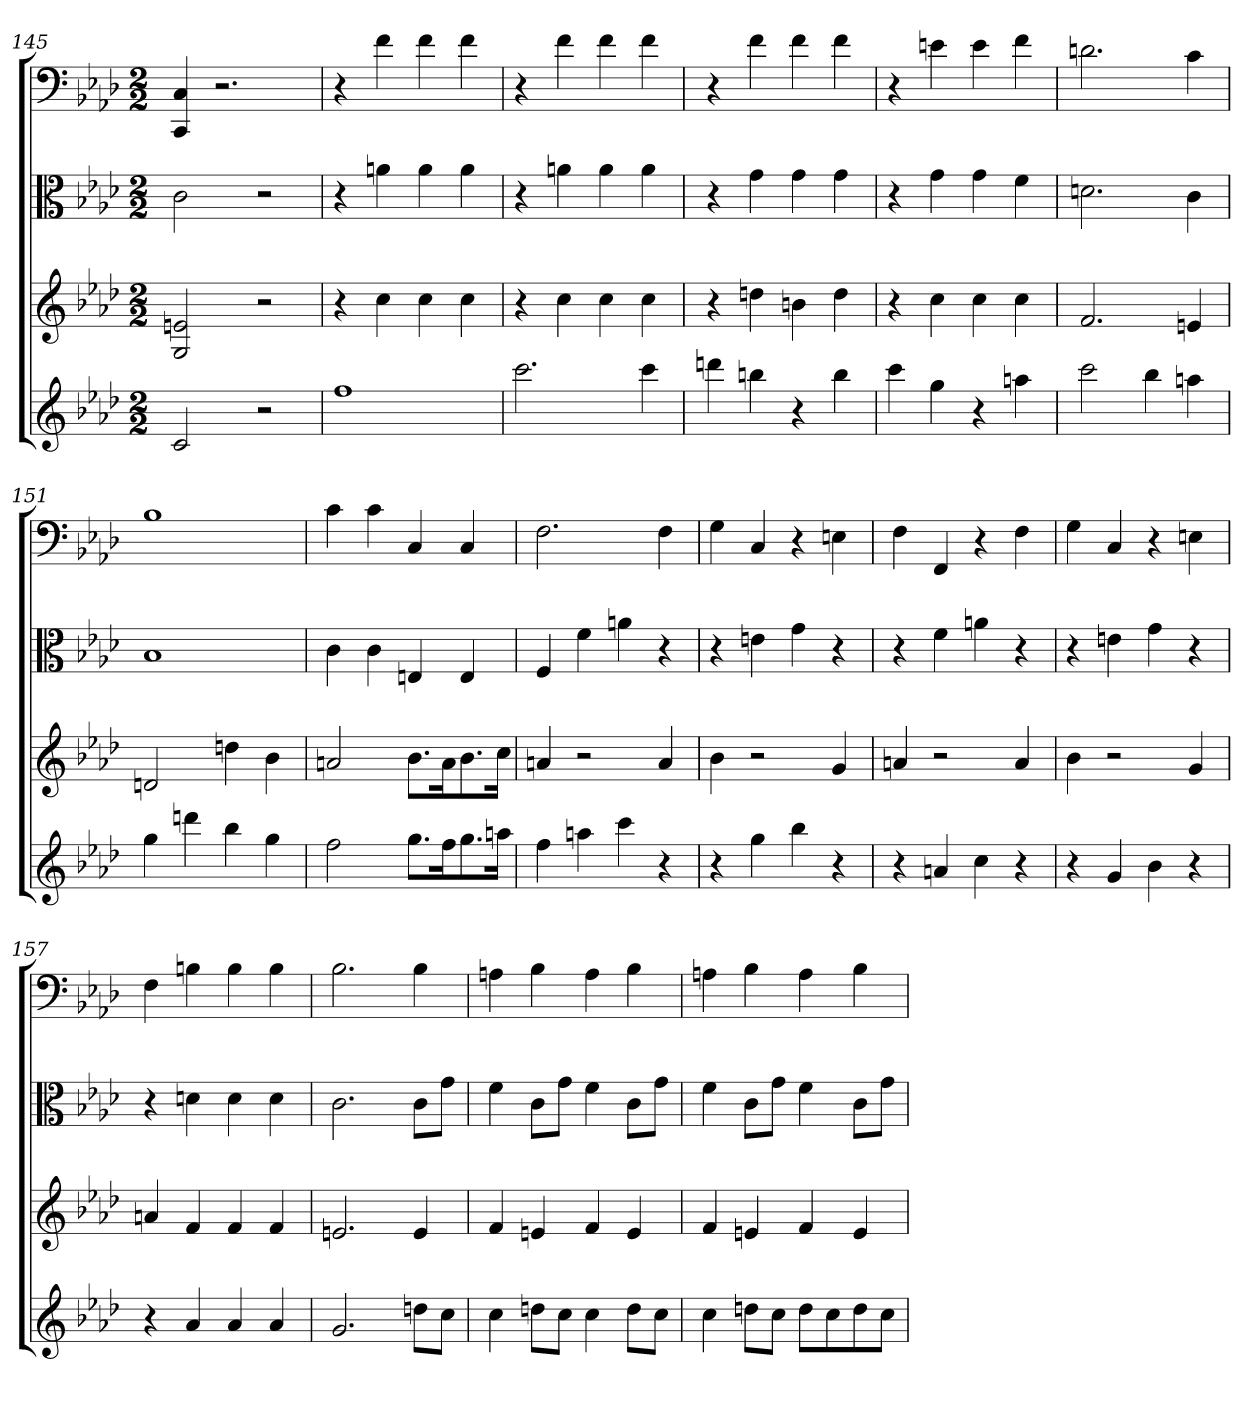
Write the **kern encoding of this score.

**kern	**kern	**kern	**kern
*part4	*part3	*part2	*part1
*staff4	*staff3	*staff2	*staff1
*	*	*clefC3	*clefF4
*k[b-e-a-d-]	*k[b-e-a-d-]	*k[b-e-a-d-]	*k[b-e-a-d-]
*f:	*f:	*f:	*f:
*M2/2	*M2/2	*M2/2	*M2/2
=145	=145	=145	=145
2c	2G 2en	2c	4CC 4C
.	.	.	2.r
2r	2r	2r	.
=146	=146	=146	=146
1ff	4r	4r	4r
.	4cc	4an	4f
.	4cc	4a	4f
.	4cc	4a	4f
=147	=147	=147	=147
2.ccc	4r	4r	4r
.	4cc	4an	4f
.	4cc	4a	4f
4ccc	4cc	4a	4f
=148	=148	=148	=148
4dddn	4r	4r	4r
4bbn	4ddn	4g	4f
4r	4bn	4g	4f
4bb	4dd	4g	4f
=149	=149	=149	=149
4ccc	4r	4r	4r
4gg	4cc	4g	4en
4r	4cc	4g	4e
4aan	4cc	4f	4f
=150	=150	=150	=150
2ccc	2.f	2.dn	2.dn
4bb-	.	.	.
4aan	4en	4c	4c
=151	=151	=151	=151
4gg	2dn	1B-	1B-
4dddn	.	.	.
4bb-	4ddn	.	.
4gg	4b-	.	.
=152	=152	=152	=152
2ff	2an	4c	4c
.	.	4c	4c
8.ggL	8.b-L	4En	4C
16ffK	16aK	.	.
8.gg	8.b-	4E	4C
16aanJk	16ccJk	.	.
=153	=153	=153	=153
4ff	4an	4F	2.F
4aan	2r	4f	.
4ccc	.	4an	.
4r	4a	4r	4F
=154	=154	=154	=154
4r	4b-	4r	4G
4gg	2r	4en	4C
4bb-	.	4g	4r
4r	4g	4r	4En
=155	=155	=155	=155
4r	4an	4r	4F
4an	2r	4f	4FF
4cc	.	4an	4r
4r	4a	4r	4F
=156	=156	=156	=156
4r	4b-	4r	4G
4g	2r	4en	4C
4b-	.	4g	4r
4r	4g	4r	4En
=157	=157	=157	=157
4r	4an	4r	4F
4a-	4f	4dn	4Bn
4a-	4f	4d	4B
4a-	4f	4d	4B
=158	=158	=158	=158
2.g	2.en	2.c	2.B-
8ddnL	4e	8c\L	4B-
8ccJ	.	8g\J	.
=159	=159	=159	=159
4cc	4f	4f	4An
8ddnL	4en	8c\L	4B-
8ccJ	.	8g\J	.
4cc	4f	4f	4A
8ddL	4e	8c\L	4B-
8ccJ	.	8g\J	.
=160	=160	=160	=160
4cc	4f	4f	4An
8ddnL	4en	8c\L	4B-
8ccJ	.	8g\J	.
8ddL	4f	4f	4A
8cc	.	.	.
8dd	4e	8c\L	4B-
8ccJ	.	8g\J	.
=	=	=	=
*-	*-	*-	*-
